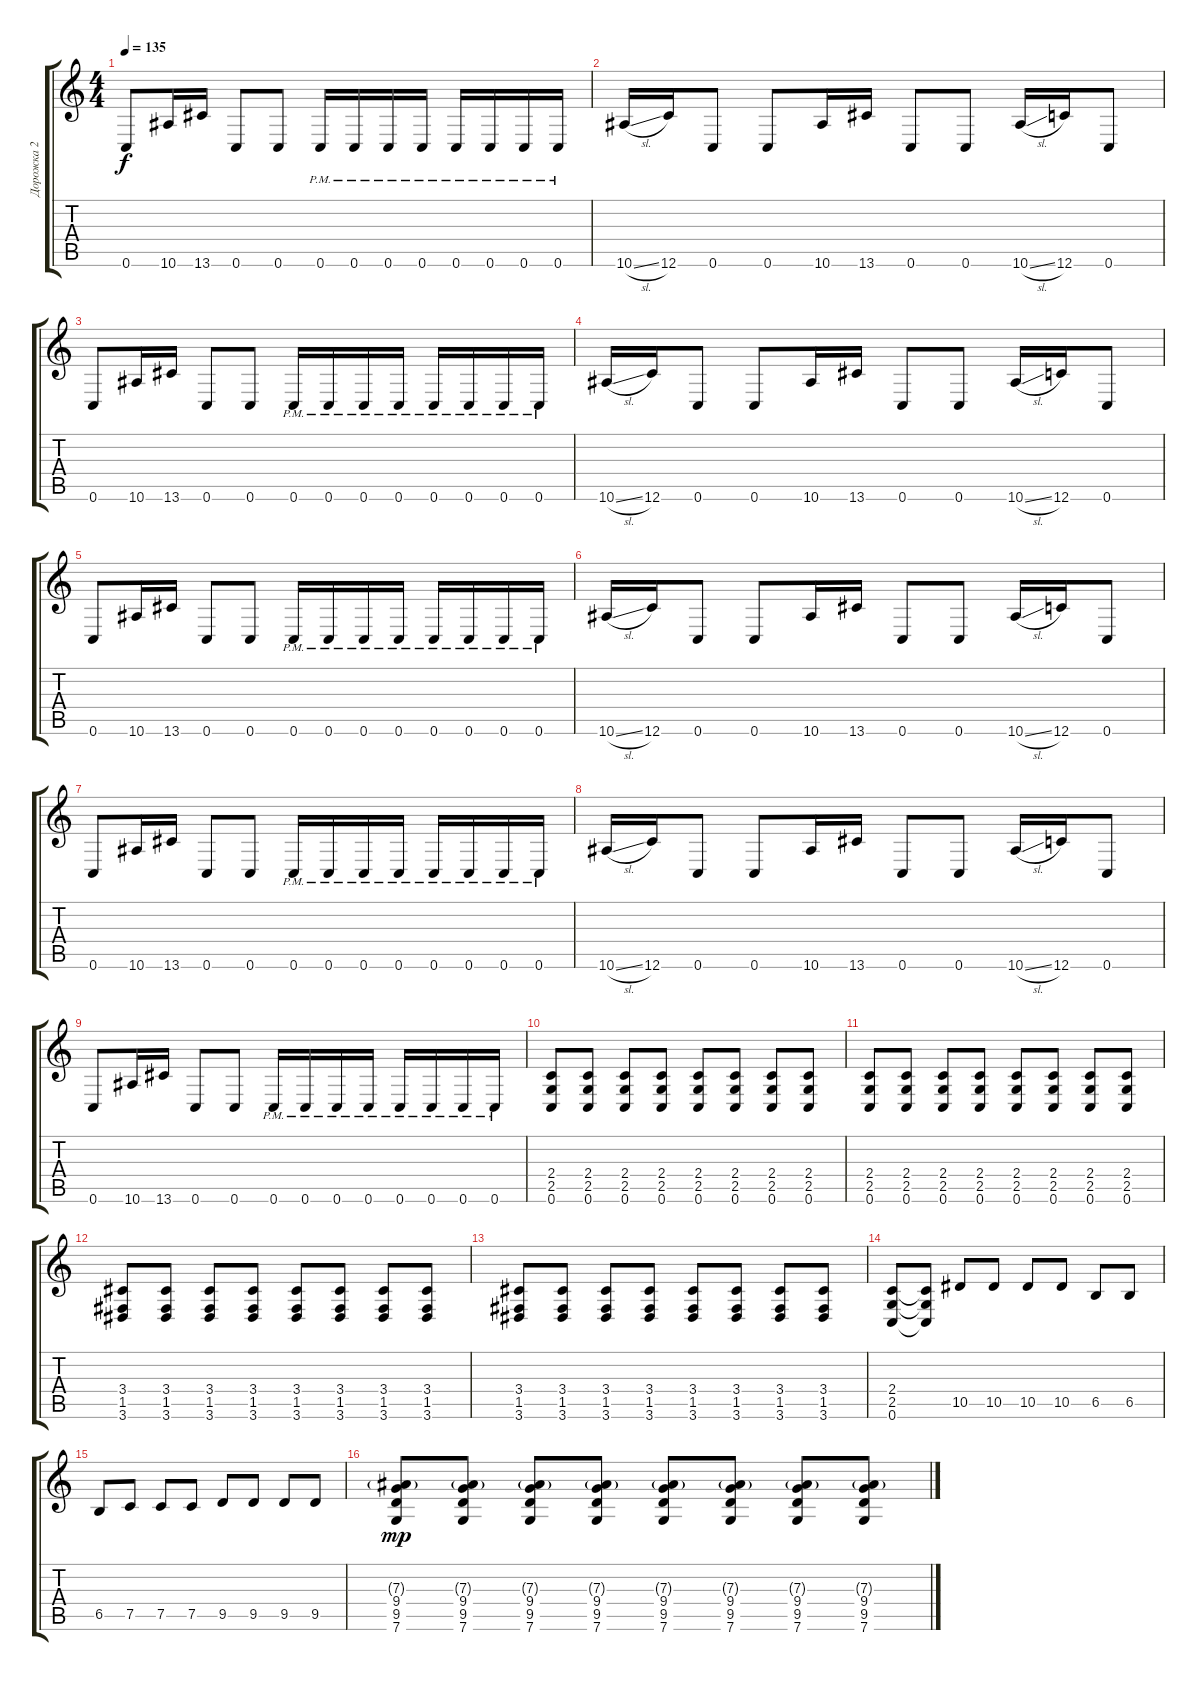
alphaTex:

\track ("Дорожка 2" "Дорожка 2") {instrument overdrivenguitar}
\staff {score tabs}
\tuning (C4 G3 Eb3 Bb2 F2 C2) {hide}
\ts (4 4)
\tempo 135
\clef g2
\ks c
0.6.8{dy f} 10.6.16 13.6.16 0.6.8 0.6.8 0.6{pm}.16 0.6{pm}.16 0.6{pm}.16 0.6{pm}.16 0.6{pm}.16 0.6{pm}.16 0.6{pm}.16 0.6{pm}.16 |
10.6{sl}.16 12.6.16 0.6.8 0.6.8 10.6.16 13.6.16 0.6.8 0.6.8 10.6{sl}.16 12.6.16 0.6.8 |
0.6.8 10.6.16 13.6.16 0.6.8 0.6.8 0.6{pm}.16 0.6{pm}.16 0.6{pm}.16 0.6{pm}.16 0.6{pm}.16 0.6{pm}.16 0.6{pm}.16 0.6{pm}.16 |
10.6{sl}.16 12.6.16 0.6.8 0.6.8 10.6.16 13.6.16 0.6.8 0.6.8 10.6{sl}.16 12.6.16 0.6.8 |
0.6.8 10.6.16 13.6.16 0.6.8 0.6.8 0.6{pm}.16 0.6{pm}.16 0.6{pm}.16 0.6{pm}.16 0.6{pm}.16 0.6{pm}.16 0.6{pm}.16 0.6{pm}.16 |
10.6{sl}.16 12.6.16 0.6.8 0.6.8 10.6.16 13.6.16 0.6.8 0.6.8 10.6{sl}.16 12.6.16 0.6.8 |
0.6.8 10.6.16 13.6.16 0.6.8 0.6.8 0.6{pm}.16 0.6{pm}.16 0.6{pm}.16 0.6{pm}.16 0.6{pm}.16 0.6{pm}.16 0.6{pm}.16 0.6{pm}.16 |
10.6{sl}.16 12.6.16 0.6.8 0.6.8 10.6.16 13.6.16 0.6.8 0.6.8 10.6{sl}.16 12.6.16 0.6.8 |
0.6.8 10.6.16 13.6.16 0.6.8 0.6.8 0.6{pm}.16 0.6{pm}.16 0.6{pm}.16 0.6{pm}.16 0.6{pm}.16 0.6{pm}.16 0.6{pm}.16 0.6{pm}.16 |
(2.4 2.5 0.6).8 (2.4 2.5 0.6).8 (2.4 2.5 0.6).8 (2.4 2.5 0.6).8 (2.4 2.5 0.6).8 (2.4 2.5 0.6).8 (2.4 2.5 0.6).8 (2.4 2.5 0.6).8 |
(2.4 2.5 0.6).8 (2.4 2.5 0.6).8 (2.4 2.5 0.6).8 (2.4 2.5 0.6).8 (2.4 2.5 0.6).8 (2.4 2.5 0.6).8 (2.4 2.5 0.6).8 (2.4 2.5 0.6).8 |
(3.4 1.5 3.6).8 (3.4 1.5 3.6).8 (3.4 1.5 3.6).8 (3.4 1.5 3.6).8 (3.4 1.5 3.6).8 (3.4 1.5 3.6).8 (3.4 1.5 3.6).8 (3.4 1.5 3.6).8 |
(3.4 1.5 3.6).8 (3.4 1.5 3.6).8 (3.4 1.5 3.6).8 (3.4 1.5 3.6).8 (3.4 1.5 3.6).8 (3.4 1.5 3.6).8 (3.4 1.5 3.6).8 (3.4 1.5 3.6).8 |
(2.4 2.5 0.6).8 (2.4{t} 2.5{t} 0.6{t}).8 10.5.8 10.5.8 10.5.8 10.5.8 6.5.8 6.5.8 |
6.5.8 7.5.8 7.5.8 7.5.8 9.5.8 9.5.8 9.5.8 9.5.8 |
(7.3{g} 9.4 9.5 7.6).8{dy mp} (7.3{g} 9.4 9.5 7.6).8 (7.3{g} 9.4 9.5 7.6).8 (7.3{g} 9.4 9.5 7.6).8 (7.3{g} 9.4 9.5 7.6).8 (7.3{g} 9.4 9.5 7.6).8 (7.3{g} 9.4 9.5 7.6).8 (7.3{g} 9.4 9.5 7.6).8
